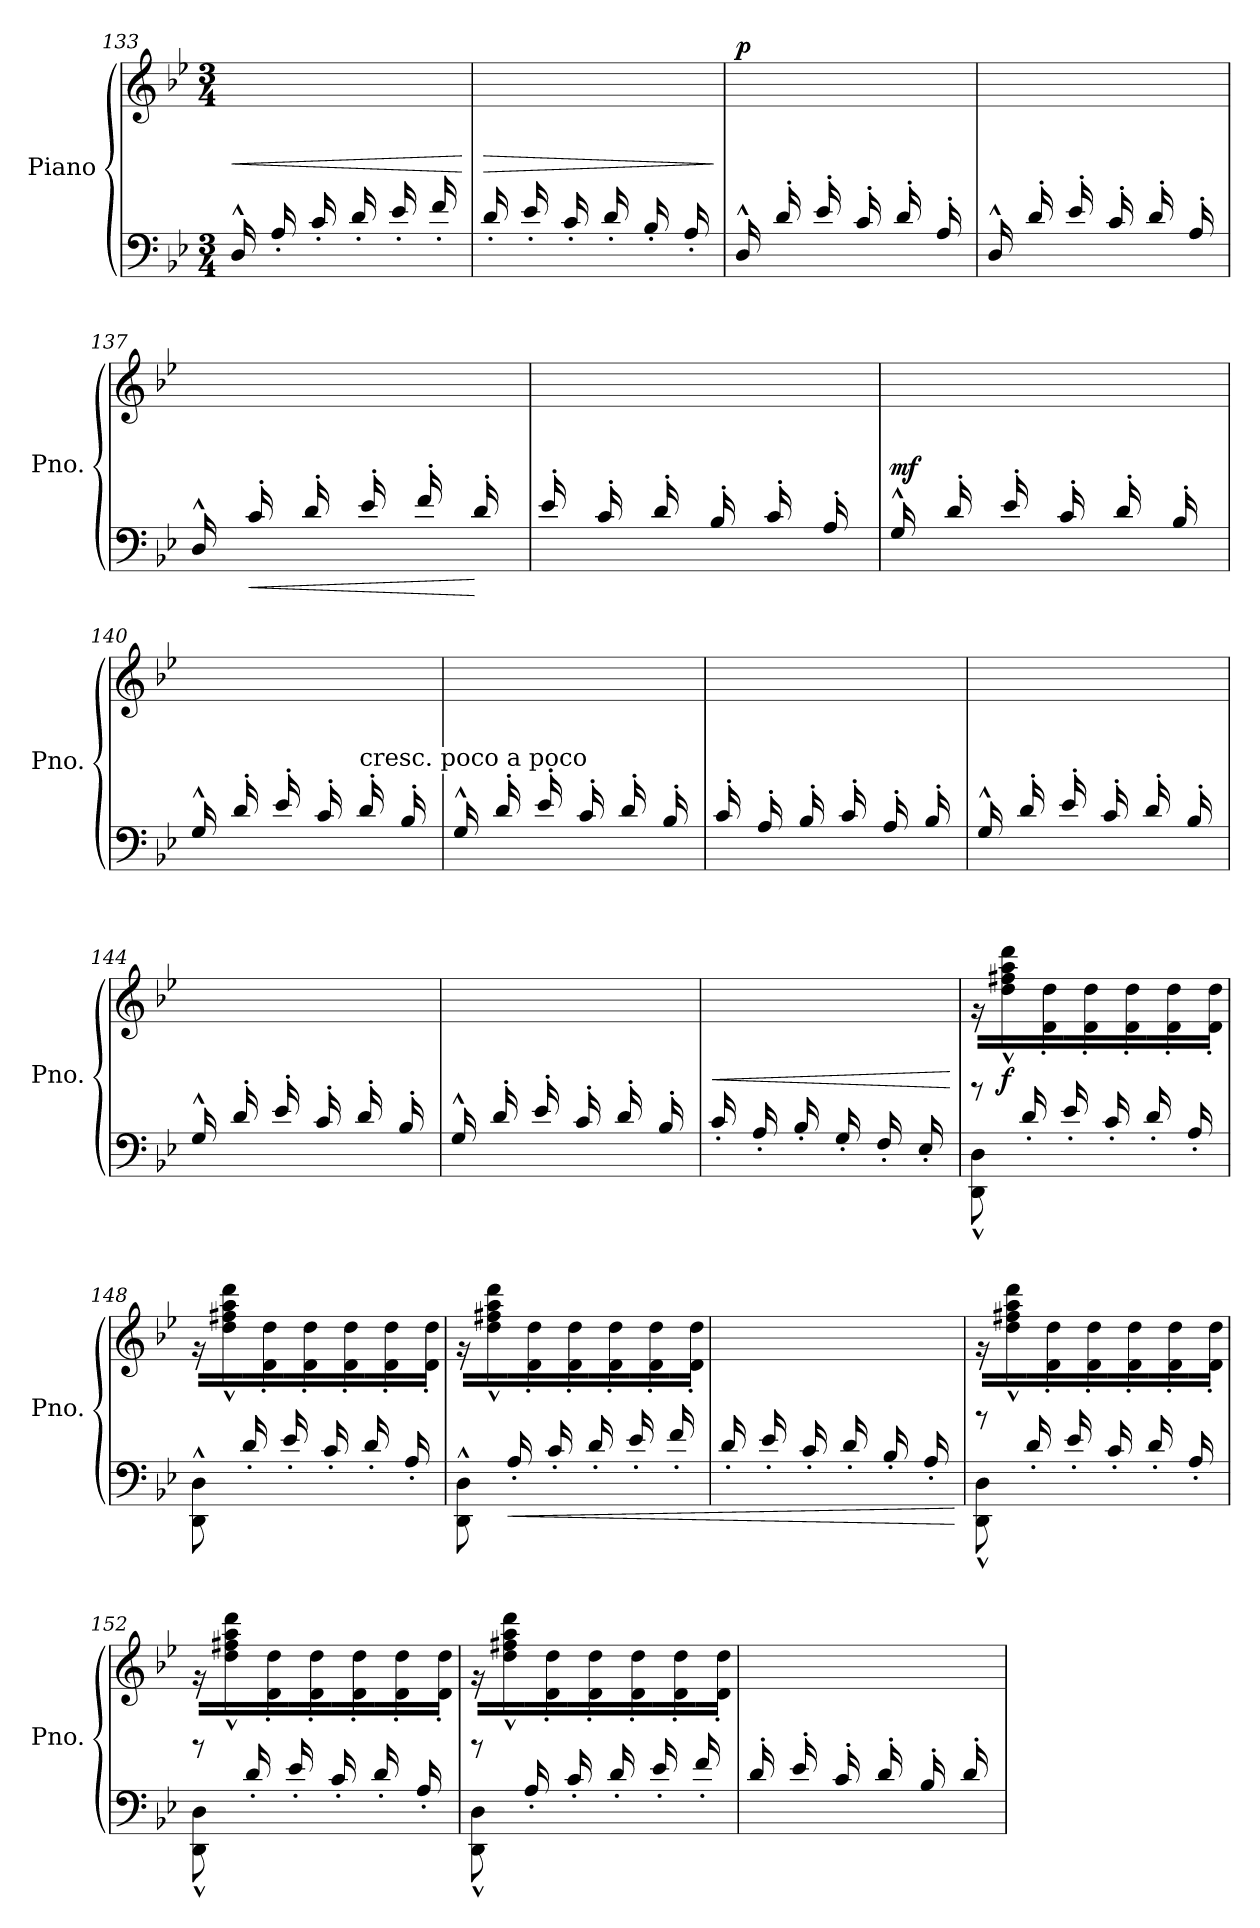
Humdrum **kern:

**kern	**kern	**dynam
*part1	*part1	*part1
*staff2	*staff1	*staff1/2
*I"Piano	*	*
*I'Pno.	*	*
!!LO:LB:g=z
*clefF4	*clefG2	*
*k[b-e-]	*k[b-e-]	*
*M3/4	*M3/4	*
=133	=133	=133
*^	*	*
!	!	!	!LO:HP:b
*	*	*^	*
16D^^/LL	2.ryy	2.ryy	16ryy	<
16ryy	.	.	16d'\	.
16A'/	.	.	16ryy	.
16ryy	.	.	16d'\JJ	.
16c'/LL	.	.	16ryy	.
16ryy	.	.	16d'\	.
16d'/	.	.	16ryy	.
16ryy	.	.	16d'\JJ	.
16e-'/LL	.	.	16ryy	.
16ryy	.	.	16d'\	.
16f'/	.	.	16ryy	.
16ryy	.	.	16d'\JJ	.
*v	*v	*	*	*
*	*v	*v	*
.	.	[
=134	=134	=134
*^	*	*
!	!	!	!LO:HP:b
*	*	*^	*
16d'/LL	2.ryy	2.ryy	16ryy	>
16ryy	.	.	16d'\	.
16e-'/	.	.	16ryy	.
16ryy	.	.	16d'\JJ	.
16c'/LL	.	.	16ryy	.
16ryy	.	.	16d'\	.
16d'/	.	.	16ryy	.
16ryy	.	.	16d'\JJ	.
16B-'/LL	.	.	16ryy	.
16ryy	.	.	16d'\	.
16A'/	.	.	16ryy	.
16ryy	.	.	16d'\JJ	.
*v	*v	*	*	*
*	*v	*v	*
.	.	]
=135	=135	=135
*^	*^	*
!	!	!	!	!LO:DY:a
16D^^/LL	2.ryy	2.ryy	16ryy	p
16ryy	.	.	16d'\	.
16d'/	.	.	16ryy	.
16ryy	.	.	16d'\JJ	.
16e-'/LL	.	.	16ryy	.
16ryy	.	.	16d'\	.
16c'/	.	.	16ryy	.
16ryy	.	.	16d'\JJ	.
16d'/LL	.	.	16ryy	.
16ryy	.	.	16d'\	.
16A'/	.	.	16ryy	.
16ryy	.	.	16d'\JJ	.
=136	=136	=136	=136	=136
16D^^/LL	2.ryy	2.ryy	16ryy	.
16ryy	.	.	16d'\	.
16d'/	.	.	16ryy	.
16ryy	.	.	16d'\JJ	.
16e-'/LL	.	.	16ryy	.
16ryy	.	.	16d'\	.
16c'/	.	.	16ryy	.
16ryy	.	.	16d'\JJ	.
16d'/LL	.	.	16ryy	.
16ryy	.	.	16d'\	.
16A'/	.	.	16ryy	.
16ryy	.	.	16d'\JJ	.
=137	=137	=137	=137	=137
16D^^/LL	2.ryy	2.ryy	16ryy	.
16ryy	.	.	16d'\	.
!	!	!	!	!LO:HP:b=2
16c'/	.	.	16ryy	<
16ryy	.	.	16d'\JJ	.
16d'/LL	.	.	16ryy	.
16ryy	.	.	16d'\	.
16e-'/	.	.	16ryy	.
16ryy	.	.	16d'\JJ	.
16f'/LL	.	.	16ryy	.
16ryy	.	.	16d'\	.
16d'/	.	.	16ryy	[
16ryy	.	.	16d'\JJ	.
!!LO:LB:g=z	!!
=138	=138	=138	=138	=138
16e-'/LL	2.ryy	2.ryy	16ryy	.
16ryy	.	.	16d'\	.
16c'/	.	.	16ryy	.
16ryy	.	.	16d'\JJ	.
16d'/LL	.	.	16ryy	.
16ryy	.	.	16d'\	.
16B-'/	.	.	16ryy	.
16ryy	.	.	16d'\JJ	.
16c'/LL	.	.	16ryy	.
16ryy	.	.	16d'\	.
16A'/	.	.	16ryy	.
16ryy	.	.	16d'\JJ	.
=139	=139	=139	=139	=139
!	!	!	!	!LO:DY:b
16G^^/LL	2.ryy	2.ryy	16ryy	mf
16ryy	.	.	16d\' 16dd\'	.
16d'/	.	.	16ryy	.
16ryy	.	.	16d\' 16dd\'JJ	.
16e-'/LL	.	.	16ryy	.
16ryy	.	.	16d\' 16dd\'	.
16c'/	.	.	16ryy	.
16ryy	.	.	16d\' 16dd\'JJ	.
16d'/LL	.	.	16ryy	.
16ryy	.	.	16d\' 16dd\'	.
16B-'/	.	.	16ryy	.
16ryy	.	.	16d\' 16dd\'JJ	.
=140	=140	=140	=140	=140
16G^^/LL	2.ryy	2.ryy	16ryy	.
16ryy	.	.	16d\' 16dd\'	.
16d'/	.	.	16ryy	.
16ryy	.	.	16d\' 16dd\'JJ	.
16e-'/LL	.	.	16ryy	.
16ryy	.	.	16d\' 16dd\'	.
16c'/	.	.	16ryy	.
16ryy	.	.	16d\' 16dd\'JJ	.
!	!	!	!LO:TX:b:t=cresc. poco a poco	!
16d'/LL	.	.	16ryy	.
16ryy	.	.	16d\' 16dd\'	.
16B-'/	.	.	16ryy	.
16ryy	.	.	16d\' 16dd\'JJ	.
=141	=141	=141	=141	=141
16G^^/LL	2.ryy	2.ryy	16ryy	.
16ryy	.	.	16d\' 16dd\'	.
16d'/	.	.	16ryy	.
16ryy	.	.	16d\' 16dd\'JJ	.
16e-'/LL	.	.	16ryy	.
16ryy	.	.	16d\' 16dd\'	.
16c'/	.	.	16ryy	.
16ryy	.	.	16d\' 16dd\'JJ	.
16d'/LL	.	.	16ryy	.
16ryy	.	.	16d\' 16dd\'	.
16B-'/	.	.	16ryy	.
16ryy	.	.	16d\' 16dd\'JJ	.
=142	=142	=142	=142	=142
16c'/LL	2.ryy	2.ryy	16ryy	.
16ryy	.	.	16d\' 16dd\'	.
16A'/	.	.	16ryy	.
16ryy	.	.	16d\' 16dd\'JJ	.
16B-'/LL	.	.	16ryy	.
16ryy	.	.	16d\' 16dd\'	.
16c'/	.	.	16ryy	.
16ryy	.	.	16d\' 16dd\'JJ	.
16A'/LL	.	.	16ryy	.
16ryy	.	.	16d\' 16dd\'	.
16B-'/	.	.	16ryy	.
16ryy	.	.	16d\' 16dd\'JJ	.
!!LO:LB:g=z	!!
=143	=143	=143	=143	=143
16G^^/LL	2.ryy	2.ryy	16ryy	.
16ryy	.	.	16d\' 16dd\'	.
16d'/	.	.	16ryy	.
16ryy	.	.	16d\' 16dd\'JJ	.
16e-'/LL	.	.	16ryy	.
16ryy	.	.	16d\' 16dd\'	.
16c'/	.	.	16ryy	.
16ryy	.	.	16d\' 16dd\'JJ	.
16d'/LL	.	.	16ryy	.
16ryy	.	.	16d\' 16dd\'	.
16B-'/	.	.	16ryy	.
16ryy	.	.	16d\' 16dd\'JJ	.
=144	=144	=144	=144	=144
16G^^/LL	2.ryy	2.ryy	16ryy	.
16ryy	.	.	16d\' 16dd\'	.
16d'/	.	.	16ryy	.
16ryy	.	.	16d\' 16dd\'JJ	.
16e-'/LL	.	.	16ryy	.
16ryy	.	.	16d\' 16dd\'	.
16c'/	.	.	16ryy	.
16ryy	.	.	16d\' 16dd\'JJ	.
16d'/LL	.	.	16ryy	.
16ryy	.	.	16d\' 16dd\'	.
16B-'/	.	.	16ryy	.
16ryy	.	.	16d\' 16dd\'JJ	.
=145	=145	=145	=145	=145
16G^^/LL	2.ryy	2.ryy	16ryy	.
16ryy	.	.	16d\' 16dd\'	.
16d'/	.	.	16ryy	.
16ryy	.	.	16d\' 16dd\'JJ	.
16e-'/LL	.	.	16ryy	.
16ryy	.	.	16d\' 16dd\'	.
16c'/	.	.	16ryy	.
16ryy	.	.	16d\' 16dd\'JJ	.
16d'/LL	.	.	16ryy	.
16ryy	.	.	16d\' 16dd\'	.
16B-'/	.	.	16ryy	.
16ryy	.	.	16d\' 16dd\'JJ	.
=146	=146	=146	=146	=146
!	!	!	!	!LO:HP:b
16c'/LL	2.ryy	2.ryy	16ryy	<
16ryy	.	.	16d\' 16dd\'	.
16A'/	.	.	16ryy	.
16ryy	.	.	16d\' 16dd\'JJ	.
16B-'/LL	.	.	16ryy	.
16ryy	.	.	16d\' 16dd\'	.
16G'/	.	.	16ryy	.
16ryy	.	.	16d\' 16dd\'JJ	.
16F'/LL	.	.	16ryy	.
16ryy	.	.	16d\' 16dd\'	.
16E-'/	.	.	16ryy	.
16ryy	.	.	16d\' 16dd\'JJ	.
*v	*v	*	*	*
*	*v	*v	*
.	.	[
=147	=147	=147
*^	*^	*
*	*^	*	*	*
8ryy	8DD\^^ 8D\^^	8rb	2.ryy	16r	.
!	!	!	!	!	!LO:DY:b
.	.	.	.	16dd\^^ 16ff#X\^^ 16aa\^^ 16ddd\^^	f
16d'/LL	8ryy	8ryy	.	16ryy	.
16ryy	.	.	.	16d\' 16dd\'JJ	.
16e-'/LL	2ryy	2ryy	.	16ryy	.
16ryy	.	.	.	16d\' 16dd\'	.
16c'/	.	.	.	16ryy	.
16ryy	.	.	.	16d\' 16dd\'JJ	.
16d'/LL	.	.	.	16ryy	.
16ryy	.	.	.	16d\' 16dd\'	.
16A'/	.	.	.	16ryy	.
16ryy	.	.	.	16d\' 16dd\'JJ	.
*	*v	*v	*	*	*
!!LO:PB:g=z	!!
=148	=148	=148	=148	=148
8ryy	8DD\^^ 8D\^^	2.ryy	16r	.
.	.	.	16dd\^^ 16ff#X\^^ 16aa\^^ 16ddd\^^	.
16d'/LL	8ryy	.	16ryy	.
16ryy	.	.	16d\' 16dd\'JJ	.
16e-'/LL	2ryy	.	16ryy	.
16ryy	.	.	16d\' 16dd\'	.
16c'/	.	.	16ryy	.
16ryy	.	.	16d\' 16dd\'JJ	.
16d'/LL	.	.	16ryy	.
16ryy	.	.	16d\' 16dd\'	.
16A'/	.	.	16ryy	.
16ryy	.	.	16d\' 16dd\'JJ	.
=149	=149	=149	=149	=149
8ryy	8DD\^^ 8D\^^	2.ryy	16r	.
.	.	.	16dd\^^ 16ff#X\^^ 16aa\^^ 16ddd\^^	.
!	!	!	!	!LO:HP:b=2
16A'/LL	8ryy	.	16ryy	<
16ryy	.	.	16d\' 16dd\'JJ	.
16c'/LL	2ryy	.	16ryy	.
16ryy	.	.	16d\' 16dd\'	.
16d'/	.	.	16ryy	.
16ryy	.	.	16d\' 16dd\'JJ	.
16e-'/LL	.	.	16ryy	.
16ryy	.	.	16d\' 16dd\'	.
16f'/	.	.	16ryy	.
16ryy	.	.	16d\' 16dd\'JJ	.
=150	=150	=150	=150	=150
16d'/LL	2.ryy	2.ryy	16ryy	.
16ryy	.	.	16d\' 16dd\'	.
16e-'/	.	.	16ryy	.
16ryy	.	.	16d\' 16dd\'JJ	.
16c'/LL	.	.	16ryy	.
16ryy	.	.	16d\' 16dd\'	.
16d'/	.	.	16ryy	.
16ryy	.	.	16d\' 16dd\'JJ	.
16B-'/LL	.	.	16ryy	.
16ryy	.	.	16d\' 16dd\'	.
16A'/	.	.	16ryy	.
16ryy	.	.	16d\' 16dd\'JJ	.
*v	*v	*	*	*
*	*v	*v	*
.	.	[
=151	=151	=151
*^	*^	*
*	*^	*	*	*
8ryy	8DD\^^ 8D\^^	8rb	2.ryy	16r	.
.	.	.	.	16dd\^^ 16ff#X\^^ 16aa\^^ 16ddd\^^	.
16d'/LL	8ryy	8ryy	.	16ryy	.
16ryy	.	.	.	16d\' 16dd\'JJ	.
16e-'/LL	2ryy	2ryy	.	16ryy	.
16ryy	.	.	.	16d\' 16dd\'	.
16c'/	.	.	.	16ryy	.
16ryy	.	.	.	16d\' 16dd\'JJ	.
16d'/LL	.	.	.	16ryy	.
16ryy	.	.	.	16d\' 16dd\'	.
16A'/	.	.	.	16ryy	.
16ryy	.	.	.	16d\' 16dd\'JJ	.
!!LO:LB:g=z	!!
=152	=152	=152	=152	=152	=152
8ryy	8DD\^^ 8D\^^	8rb	2.ryy	16r	.
.	.	.	.	16dd\^^ 16ff#X\^^ 16aa\^^ 16ddd\^^	.
16d'/LL	8ryy	8ryy	.	16ryy	.
16ryy	.	.	.	16d\' 16dd\'JJ	.
16e-'/LL	2ryy	2ryy	.	16ryy	.
16ryy	.	.	.	16d\' 16dd\'	.
16c'/	.	.	.	16ryy	.
16ryy	.	.	.	16d\' 16dd\'JJ	.
16d'/LL	.	.	.	16ryy	.
16ryy	.	.	.	16d\' 16dd\'	.
16A'/	.	.	.	16ryy	.
16ryy	.	.	.	16d\' 16dd\'JJ	.
!!LO:LB:g=z	!!
=153	=153	=153	=153	=153	=153
8ryy	8DD\^^ 8D\^^	8rb	2.ryy	16r	.
.	.	.	.	16dd\^^ 16ff#X\^^ 16aa\^^ 16ddd\^^	.
16A'/LL	8ryy	8ryy	.	16ryy	.
16ryy	.	.	.	16d\' 16dd\'JJ	.
16c'/LL	2ryy	2ryy	.	16ryy	.
16ryy	.	.	.	16d\' 16dd\'	.
16d'/	.	.	.	16ryy	.
16ryy	.	.	.	16d\' 16dd\'JJ	.
16e-'/LL	.	.	.	16ryy	.
16ryy	.	.	.	16d\' 16dd\'	.
16f'/	.	.	.	16ryy	.
16ryy	.	.	.	16d\' 16dd\'JJ	.
*	*v	*v	*	*	*
=154	=154	=154	=154	=154
16d'/LL	2.ryy	2.ryy	16ryy	.
16ryy	.	.	16d\' 16dd\'	.
16e-'/	.	.	16ryy	.
16ryy	.	.	16d\' 16dd\'JJ	.
16c'/LL	.	.	16ryy	.
16ryy	.	.	16d\' 16dd\'	.
16d'/	.	.	16ryy	.
16ryy	.	.	16d\' 16dd\'JJ	.
16B-'/LL	.	.	16ryy	.
16ryy	.	.	16d\' 16dd\'	.
16d'/	.	.	16ryy	.
16ryy	.	.	16d\' 16dd\'JJ	.
*v	*v	*	*	*
*	*v	*v	*
=	=	=
*-	*-	*-
